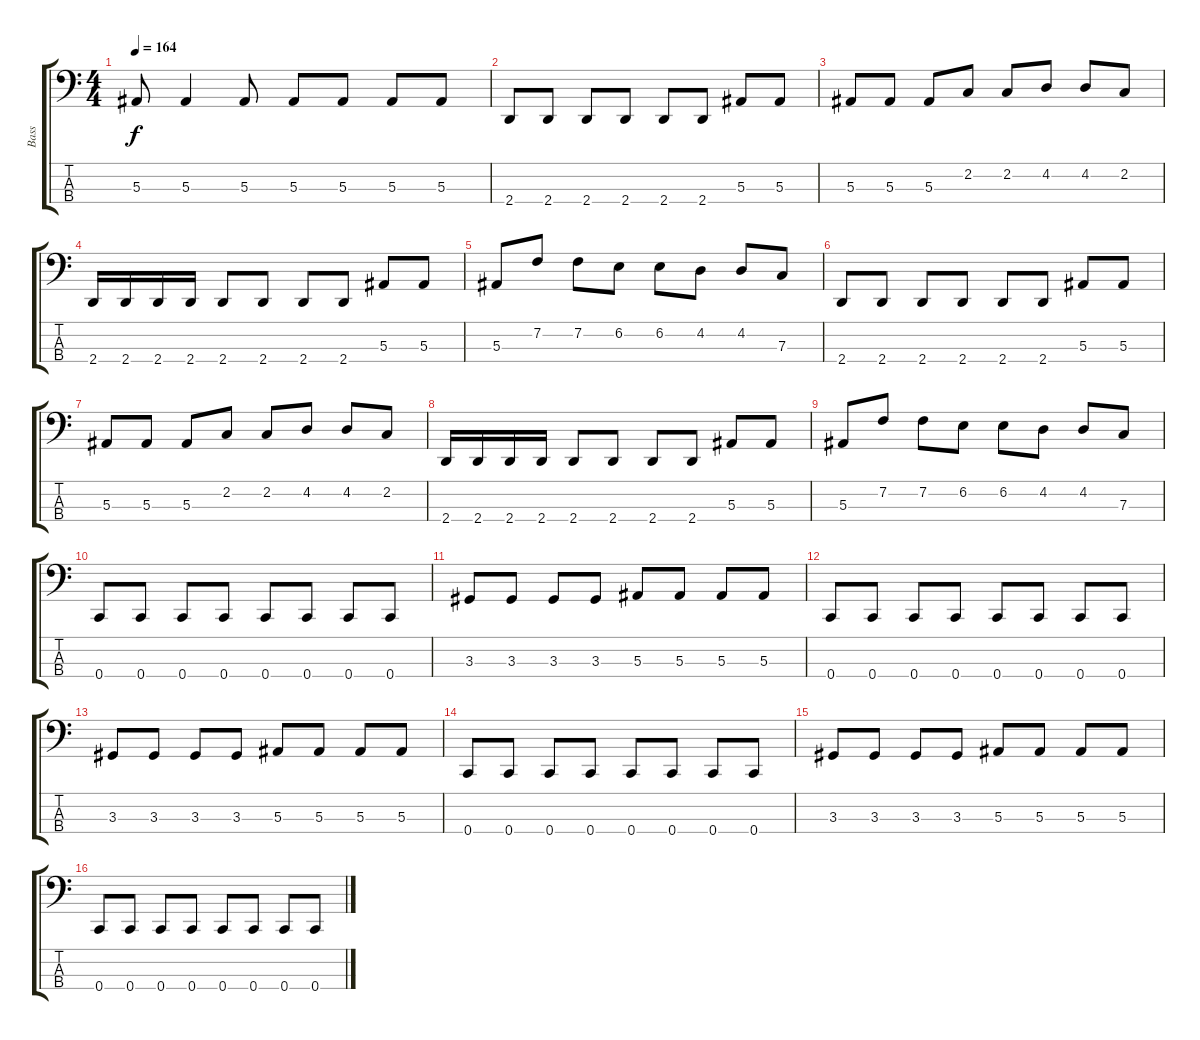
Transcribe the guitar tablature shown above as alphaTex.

\track ("Bass" "Bass") {instrument electricbassfinger}
\staff {score tabs}
\tuning (Eb2 Bb1 F1 C1) {hide}
\ts (4 4)
\tempo 164
\clef f4
\ks c
5.3.8{dy f} 5.3.4 5.3.8 5.3.8 5.3.8 5.3.8 5.3.8 |
2.4.8 2.4.8 2.4.8 2.4.8 2.4.8 2.4.8 5.3.8 5.3.8 |
5.3.8 5.3.8 5.3.8 2.2.8 2.2.8 4.2.8 4.2.8 2.2.8 |
2.4.16 2.4.16 2.4.16 2.4.16 2.4.8 2.4.8 2.4.8 2.4.8 5.3.8 5.3.8 |
5.3.8 7.2.8 7.2.8 6.2.8 6.2.8 4.2.8 4.2.8 7.3.8 |
2.4.8 2.4.8 2.4.8 2.4.8 2.4.8 2.4.8 5.3.8 5.3.8 |
5.3.8 5.3.8 5.3.8 2.2.8 2.2.8 4.2.8 4.2.8 2.2.8 |
2.4.16 2.4.16 2.4.16 2.4.16 2.4.8 2.4.8 2.4.8 2.4.8 5.3.8 5.3.8 |
5.3.8 7.2.8 7.2.8 6.2.8 6.2.8 4.2.8 4.2.8 7.3.8 |
0.4.8 0.4.8 0.4.8 0.4.8 0.4.8 0.4.8 0.4.8 0.4.8 |
3.3.8 3.3.8 3.3.8 3.3.8 5.3.8 5.3.8 5.3.8 5.3.8 |
0.4.8 0.4.8 0.4.8 0.4.8 0.4.8 0.4.8 0.4.8 0.4.8 |
3.3.8 3.3.8 3.3.8 3.3.8 5.3.8 5.3.8 5.3.8 5.3.8 |
0.4.8 0.4.8 0.4.8 0.4.8 0.4.8 0.4.8 0.4.8 0.4.8 |
3.3.8 3.3.8 3.3.8 3.3.8 5.3.8 5.3.8 5.3.8 5.3.8 |
0.4.8 0.4.8 0.4.8 0.4.8 0.4.8 0.4.8 0.4.8 0.4.8
